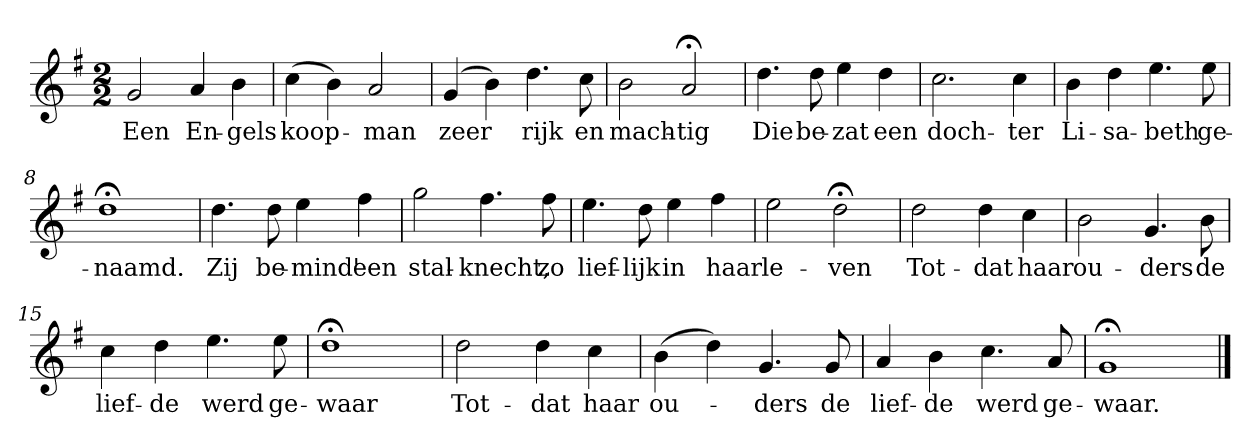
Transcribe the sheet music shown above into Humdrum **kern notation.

**kern	**text
*part1	*part1
*staff1	*staff1
*k[f#]	*
*G:	*
*M2/2	*
*MM120	*
=1	=1
2g	Een
4a	En-
4b	-gels
=2	=2
(4cc	koop-
4b)	.
2a	-man
=3	=3
(4g	zeer
4b)	.
4.dd	rijk
8cc	en
=4	=4
2b	mach-
2a;<	-tig
=5	=5
4.dd	Die
8dd	be-
4ee	-zat
4dd	een
=6	=6
2.cc	doch-
4cc	-ter
=7	=7
4b	Li-
4dd	-sa-
4.ee	-beth
8ee	ge-
=8	=8
1dd;<	-naamd.
=9	=9
4.dd	Zij
8dd	be-
4ee	-mind'
4ff#	een
=10	=10
2gg	stal-
4.ff#	-knecht,
8ff#	zo
=11	=11
4.ee	lief-
8dd	-lijk
4ee	in
4ff#	haar
=12	=12
2ee	le-
2dd;<	-ven
=13	=13
2dd	Tot-
4dd	-dat
4cc	haar
=14	=14
2b	ou-
4.g	-ders
8b	de
=15	=15
4cc	lief-
4dd	-de
4.ee	werd
8ee	ge-
=16	=16
1dd;<	-waar
=17	=17
2dd	Tot-
4dd	-dat
4cc	haar
=18	=18
(4b	ou-
4dd)	.
4.g	-ders
8g	de
=19	=19
4a	lief-
4b	-de
4.cc	werd
8a	ge-
=20	=20
1g;<	-waar.
==	==
*-	*-
